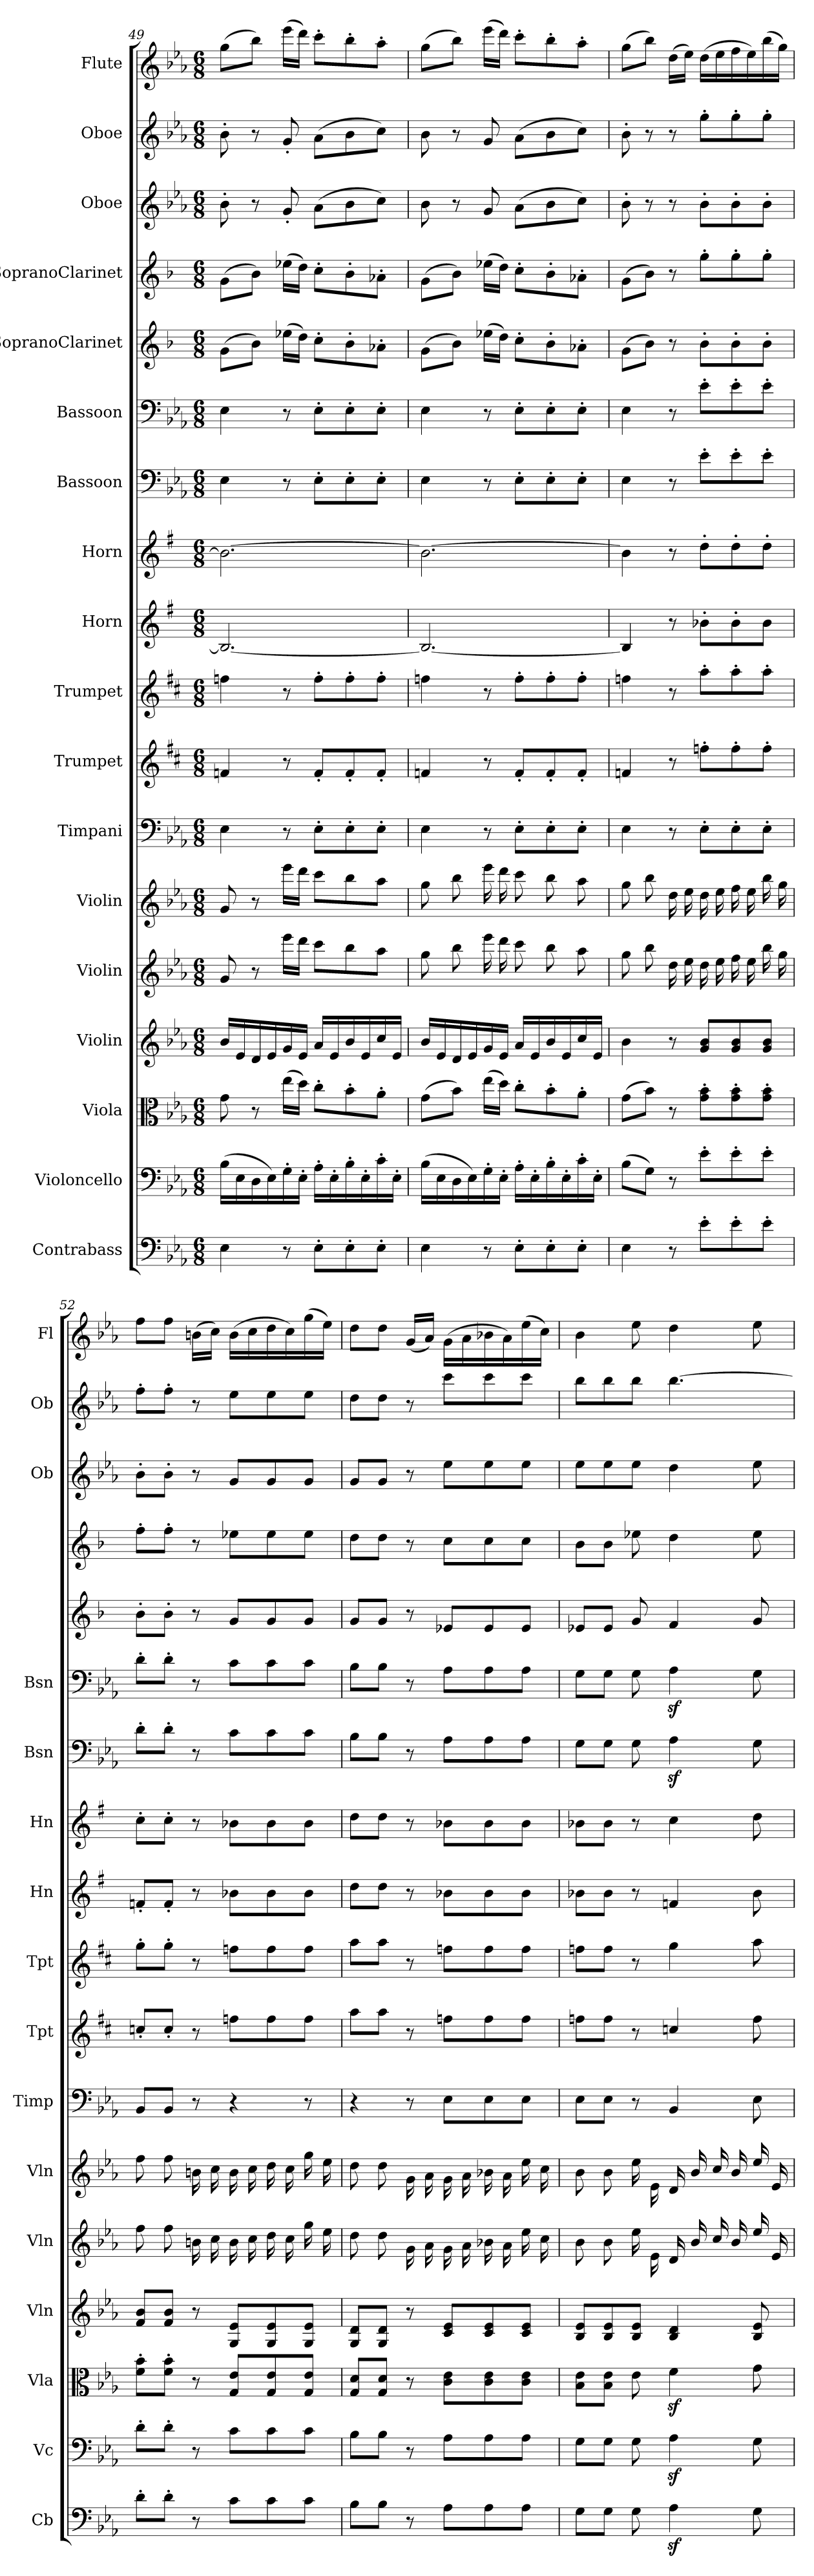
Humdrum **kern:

**kern	**kern	**kern	**kern	**kern	**kern	**kern	**kern	**kern	**kern	**kern	**kern	**kern	**kern	**kern	**kern	**kern	**kern
*part18	*part17	*part16	*part15	*part14	*part13	*part12	*part11	*part10	*part9	*part8	*part7	*part6	*part5	*part4	*part3	*part2	*part1
*staff18	*staff17	*staff16	*staff15	*staff14	*staff13	*staff12	*staff11	*staff10	*staff9	*staff8	*staff7	*staff6	*staff5	*staff4	*staff3	*staff2	*staff1
*I"Contrabass	*I"Violoncello	*I"Viola	*I"Violin	*I"Violin	*I"Violin	*I"Timpani	*I"Trumpet	*I"Trumpet	*I"Horn	*I"Horn	*I"Bassoon	*I"Bassoon	*I"SopranoClarinet	*I"SopranoClarinet	*I"Oboe	*I"Oboe	*I"Flute
*I'Cb	*I'Vc	*I'Vla	*I'Vln	*I'Vln	*I'Vln	*I'Timp	*I'Tpt	*I'Tpt	*I'Hn	*I'Hn	*I'Bsn	*I'Bsn	*	*	*I'Ob	*I'Ob	*I'Fl
*clefF4	*clefF4	*clefC3	*clefG2	*clefG2	*clefG2	*clefF4	*clefG2	*clefG2	*clefG2	*clefG2	*clefF4	*clefF4	*clefG2	*clefG2	*clefG2	*clefG2	*clefG2
*ITrd7c12	*	*	*	*	*	*	*ITrd1c2	*ITrd1c2	*ITrd4c7	*ITrd4c7	*	*	*	*	*	*	*
*k[b-e-a-]	*k[b-e-a-]	*k[b-e-a-]	*k[b-e-a-]	*k[b-e-a-]	*k[b-e-a-]	*k[b-e-a-]	*k[]	*k[]	*k[]	*k[]	*k[b-e-a-]	*k[b-e-a-]	*k[b-]	*k[b-]	*k[b-e-a-]	*k[b-e-a-]	*k[b-e-a-]
*M6/8	*M6/8	*M6/8	*M6/8	*M6/8	*M6/8	*M6/8	*M6/8	*M6/8	*M6/8	*M6/8	*M6/8	*M6/8	*M6/8	*M6/8	*M6/8	*M6/8	*M6/8
=49	=49	=49	=49	=49	=49	=49	=49	=49	=49	=49	=49	=49	=49	=49	=49	=49	=49
4EE-\	(>16B-\LL	8g\	16b-/LL	8g/	8g/	4E-\	4e-X/	4ee-X\	2.E-/_	2.e-\_	4E-\	4E-\	(>8g\L	(>8g\L	8b-'\	8b-'\	(>8gg\L
.	16E-\	.	16e-/	.	.	.	.	.	.	.	.	.	.	.	.	.	.
.	16D\	8r	16d/	8r	8r	.	.	.	.	.	.	.	8b-\J)	8b-\J)	8r	8r	8bb-\J)
.	16E-\)	.	16e-/	.	.	.	.	.	.	.	.	.	.	.	.	.	.
8r	16G'\	(>16ee-\LL	16g/	16eee-\LL	16eee-\LL	8r	8r	8r	.	.	8r	8r	(>16ee-X\LL	(>16ee-X\LL	8g'/	8g'/	(>16eee-\LL
.	16E-'\JJ	16dd\JJ)	16e-/JJ	16ddd\JJ	16ddd\JJ	.	.	.	.	.	.	.	16dd\JJ)	16dd\JJ)	.	.	16ddd\JJ)
8EE-'\L	16A-'\LL	8cc'\L	16a-/LL	8ccc\L	8ccc\L	8E-'\L	8e-'/L	8ee-'\L	.	.	8E-'\L	8E-'\L	8cc'\L	8cc'\L	(>8a-\L	(>8a-\L	8ccc'\L
.	16E-'\	.	16e-/	.	.	.	.	.	.	.	.	.	.	.	.	.	.
8EE-'\	16B-'\	8b-'\	16b-/	8bb-\	8bb-\	8E-'\	8e-'/	8ee-'\	.	.	8E-'\	8E-'\	8b-'\	8b-'\	8b-\	8b-\	8bb-'\
.	16E-'\	.	16e-/	.	.	.	.	.	.	.	.	.	.	.	.	.	.
8EE-'\J	16c'\	8a-'\J	16cc/	8aa-\J	8aa-\J	8E-'\J	8e-'/J	8ee-'\J	.	.	8E-'\J	8E-'\J	8a-X'\J	8a-X'\J	8cc\J)	8cc\J)	8aa-'\J
.	16E-'\JJ	.	16e-/JJ	.	.	.	.	.	.	.	.	.	.	.	.	.	.
=50	=50	=50	=50	=50	=50	=50	=50	=50	=50	=50	=50	=50	=50	=50	=50	=50	=50
4EE-\	(>16B-\LL	(>8g\L	16b-/LL	8gg\	8gg\	4E-\	4e-X/	4ee-X\	2.E-/_	2.e-\_	4E-\	4E-\	(>8g\L	(>8g\L	8b-\	8b-\	(>8gg\L
.	16E-\	.	16e-/	.	.	.	.	.	.	.	.	.	.	.	.	.	.
.	16D\	8b-\J)	16d/	8bb-\	8bb-\	.	.	.	.	.	.	.	8b-\J)	8b-\J)	8r	8r	8bb-\J)
.	16E-\)	.	16e-/	.	.	.	.	.	.	.	.	.	.	.	.	.	.
8r	16G'\	(>16ee-\LL	16g/	16eee-\	16eee-\	8r	8r	8r	.	.	8r	8r	(>16ee-X\LL	(>16ee-X\LL	8g/	8g/	(>16eee-\LL
.	16E-'\JJ	16dd\JJ)	16e-/JJ	16ddd\	16ddd\	.	.	.	.	.	.	.	16dd\JJ)	16dd\JJ)	.	.	16ddd\JJ)
8EE-'\L	16A-'\LL	8cc'\L	16a-/LL	8ccc\	8ccc\	8E-'\L	8e-'/L	8ee-'\L	.	.	8E-'\L	8E-'\L	8cc'\L	8cc'\L	(>8a-\L	(>8a-\L	8ccc'\L
.	16E-'\	.	16e-/	.	.	.	.	.	.	.	.	.	.	.	.	.	.
8EE-'\	16B-'\	8b-'\	16b-/	8bb-\	8bb-\	8E-'\	8e-'/	8ee-'\	.	.	8E-'\	8E-'\	8b-'\	8b-'\	8b-\	8b-\	8bb-'\
.	16E-'\	.	16e-/	.	.	.	.	.	.	.	.	.	.	.	.	.	.
8EE-'\J	16c'\	8a-'\J	16cc/	8aa-\	8aa-\	8E-'\J	8e-'/J	8ee-'\J	.	.	8E-'\J	8E-'\J	8a-X'\J	8a-X'\J	8cc\J)	8cc\J)	8aa-'\J
.	16E-'\JJ	.	16e-/JJ	.	.	.	.	.	.	.	.	.	.	.	.	.	.
=51	=51	=51	=51	=51	=51	=51	=51	=51	=51	=51	=51	=51	=51	=51	=51	=51	=51
4EE-\	(>8B-\L	(>8g\L	4b-\	8gg\	8gg\	4E-\	4e-X/	4ee-X\	4E-/]	4e-\]	4E-\	4E-\	(>8g\L	(>8g\L	8b-'\	8b-'\	(>8gg\L
.	8G\J)	8b-\J)	.	8bb-\	8bb-\	.	.	.	.	.	.	.	8b-\J)	8b-\J)	8r	8r	8bb-\J)
8r	8r	8r	8r	16dd\	16dd\	8r	8r	8r	8r	8r	8r	8r	8r	8r	8r	8r	(>16dd\LL
.	.	.	.	16ee-\	16ee-\	.	.	.	.	.	.	.	.	.	.	.	16ee-\JJ)
8E-'\L	8e-'\L	8g\' 8b-\'L	8g/ 8b-/L	16dd\	16dd\	8E-'\L	8ee-X'\L	8gg'\L	8e-X'\L	8g'\L	8e-'\L	8e-'\L	8b-'\L	8gg'\L	8b-'\L	8gg'\L	(>16dd\LL
.	.	.	.	16ee-\	16ee-\	.	.	.	.	.	.	.	.	.	.	.	16ee-\
8E-'\	8e-'\	8g\' 8b-\'	8g/ 8b-/	16ff\	16ff\	8E-'\	8ee-'\	8gg'\	8e-'\	8g'\	8e-'\	8e-'\	8b-'\	8gg'\	8b-'\	8gg'\	16ff\
.	.	.	.	16ee-\	16ee-\	.	.	.	.	.	.	.	.	.	.	.	16ee-\)
8E-'\J	8e-'\J	8g\' 8b-\'J	8g/ 8b-/J	16bb-\	16bb-\	8E-'\J	8ee-'\J	8gg'\J	8e-\J	8g'\J	8e-'\J	8e-'\J	8b-'\J	8gg'\J	8b-'\J	8gg'\J	(>16bb-\
.	.	.	.	16gg\	16gg\	.	.	.	.	.	.	.	.	.	.	.	16gg\JJ)
=52	=52	=52	=52	=52	=52	=52	=52	=52	=52	=52	=52	=52	=52	=52	=52	=52	=52
8D'\L	8d'\L	8f\' 8b-\'L	8f/ 8b-/L	8ff\	8ff\	8BB-/L	8b-X'/L	8ff'\L	8B-X'/L	8f'\L	8d'\L	8d'\L	8b-'\L	8ff'\L	8b-'\L	8ff'\L	8ff\L
8D'\J	8d'\J	8f\' 8b-\'J	8f/ 8b-/J	8ff\	8ff\	8BB-/J	8b-'/J	8ff'\J	8B-'/J	8f'\J	8d'\J	8d'\J	8b-'\J	8ff'\J	8b-'\J	8ff'\J	8ff\J
8r	8r	8r	8r	16bn\	16bn\	8r	8r	8r	8r	8r	8r	8r	8r	8r	8r	8r	(>16bn\LL
.	.	.	.	16cc\	16cc\	.	.	.	.	.	.	.	.	.	.	.	16cc\JJ)
8C\L	8c\L	8G/ 8e-/L	8G/ 8e-/L	16b\	16b\	4r	8ee-X\L	8ee-X\L	8e-X\L	8e-X\L	8c\L	8c\L	8g/L	8ee-X\L	8g/L	8ee-\L	(>16b\LL
.	.	.	.	16cc\	16cc\	.	.	.	.	.	.	.	.	.	.	.	16cc\
8C\	8c\	8G/ 8e-/	8G/ 8e-/	16dd\	16dd\	.	8ee-\	8ee-\	8e-\	8e-\	8c\	8c\	8g/	8ee-\	8g/	8ee-\	16dd\
.	.	.	.	16cc\	16cc\	.	.	.	.	.	.	.	.	.	.	.	16cc\)
8C\J	8c\J	8G/ 8e-/J	8G/ 8e-/J	16gg\	16gg\	8r	8ee-\J	8ee-\J	8e-\J	8e-\J	8c\J	8c\J	8g/J	8ee-\J	8g/J	8ee-\J	(>16gg\
.	.	.	.	16ee-\	16ee-\	.	.	.	.	.	.	.	.	.	.	.	16ee-\JJ)
=53	=53	=53	=53	=53	=53	=53	=53	=53	=53	=53	=53	=53	=53	=53	=53	=53	=53
8BB-\L	8B-\L	8G/ 8d/L	8G/ 8d/L	8dd\	8dd\	4r	8gg\L	8gg\L	8g\L	8g\L	8B-\L	8B-\L	8g/L	8dd\L	8g/L	8dd\L	8dd\L
8BB-\J	8B-\J	8G/ 8d/J	8G/ 8d/J	8dd\	8dd\	.	8gg\J	8gg\J	8g\J	8g\J	8B-\J	8B-\J	8g/J	8dd\J	8g/J	8dd\J	8dd\J
8r	8r	8r	8r	16g\	16g\	8r	8r	8r	8r	8r	8r	8r	8r	8r	8r	8r	(<16g/LL
.	.	.	.	16a-\	16a-\	.	.	.	.	.	.	.	.	.	.	.	16a-/JJ)
8AA-\L	8A-\L	8c\ 8e-\L	8c/ 8e-/L	16g\	16g\	8E-\L	8ee-X\L	8ee-X\L	8e-X\L	8e-X\L	8A-\L	8A-\L	8e-X/L	8cc\L	8ee-\L	8ccc\L	(>16g\LL
.	.	.	.	16a-\	16a-\	.	.	.	.	.	.	.	.	.	.	.	16a-\
8AA-\	8A-\	8c\ 8e-\	8c/ 8e-/	16b-X\	16b-X\	8E-\	8ee-\	8ee-\	8e-\	8e-\	8A-\	8A-\	8e-/	8cc\	8ee-\	8ccc\	16b-X\
.	.	.	.	16a-\	16a-\	.	.	.	.	.	.	.	.	.	.	.	16a-\)
8AA-\J	8A-\J	8c\ 8e-\J	8c/ 8e-/J	16ee-\	16ee-\	8E-\J	8ee-\J	8ee-\J	8e-\J	8e-\J	8A-\J	8A-\J	8e-/J	8cc\J	8ee-\J	8ccc\J	(>16ee-\
.	.	.	.	16cc\	16cc\	.	.	.	.	.	.	.	.	.	.	.	16cc\JJ)
=54	=54	=54	=54	=54	=54	=54	=54	=54	=54	=54	=54	=54	=54	=54	=54	=54	=54
8GG\L	8G\L	8B-\ 8e-\L	8B-/ 8e-/L	8b-\	8b-\	8E-\L	8ee-X\L	8ee-X\L	8e-X\L	8e-X\L	8G\L	8G\L	8e-X/L	8b-\L	8ee-\L	8bb-\L	4b-\
8GG\J	8G\J	8B-\ 8e-\J	8B-/ 8e-/	8b-\	8b-\	8E-\J	8ee-\J	8ee-\J	8e-\J	8e-\J	8G\J	8G\J	8e-/J	8b-\J	8ee-\	8bb-\	.
8GG\	8G\	8e-\	8B-/ 8e-/J	16ee-\	16ee-\	8r	8r	8r	8r	8r	8G\	8G\	8g/	8ee-X\	8ee-\J	8bb-\J	8ee-\
.	.	.	.	16e-\	16e-\	.	.	.	.	.	.	.	.	.	.	.	.
4AA-z<\	4A-z<\	4fz<\	4B-/ 4d/	16d/	16d/	4BB-/	4b-X/	4ff\	4B-X/	4f\	4A-z<\	4A-z<\	4f/	4dd\	4dd\	[4.bb-\	4dd\
.	.	.	.	16b-/	16b-/	.	.	.	.	.	.	.	.	.	.	.	.
.	.	.	.	16cc/	16cc/	.	.	.	.	.	.	.	.	.	.	.	.
.	.	.	.	16b-/	16b-/	.	.	.	.	.	.	.	.	.	.	.	.
8GG\	8G\	8g\	8B-/ 8e-/	16ee-/	16ee-/	8E-\	8ee-\	8gg\	8e-\	8g\	8G\	8G\	8g/	8ee-\	8ee-\	.	8ee-\
.	.	.	.	16e-/	16e-/	.	.	.	.	.	.	.	.	.	.	.	.
=	=	=	=	=	=	=	=	=	=	=	=	=	=	=	=	=	=
*-	*-	*-	*-	*-	*-	*-	*-	*-	*-	*-	*-	*-	*-	*-	*-	*-	*-
